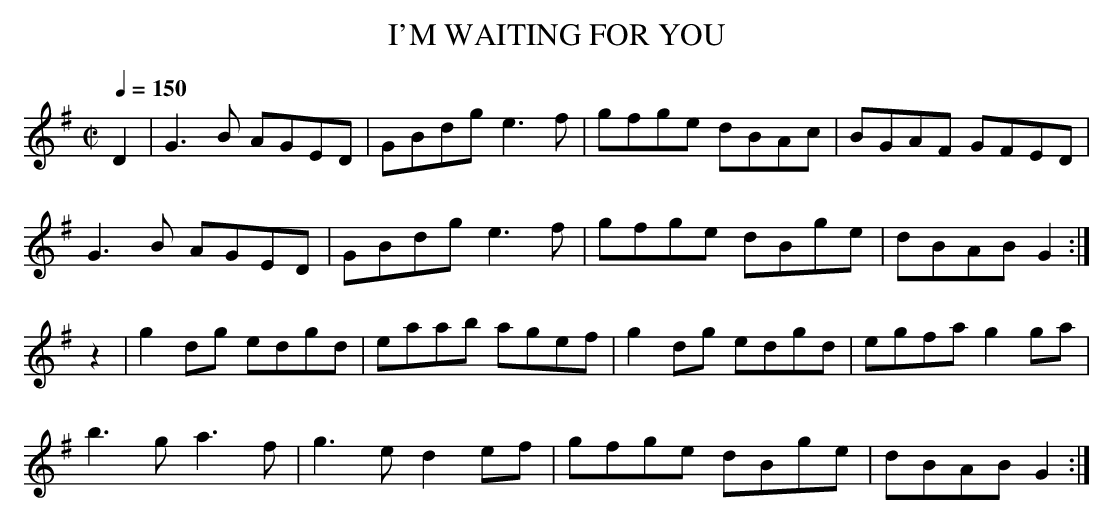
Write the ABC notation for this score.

X:1
T:I'M WAITING FOR YOU
Q:1/4=150
M:C| % source 2/4
L:1/8 % source 1/16
K:G
D2|G3B AGED|GBdg e3f|gfge dBAc|BGAF GFED|
G3B AGED|GBdg e3f|gfge dBge|dBAB G2:|
z2|g2dg edgd|eaab agef|g2dg edgd|egfa g2ga|
b3g a3f|g3e d2ef|gfge dBge|dBAB G2:|
